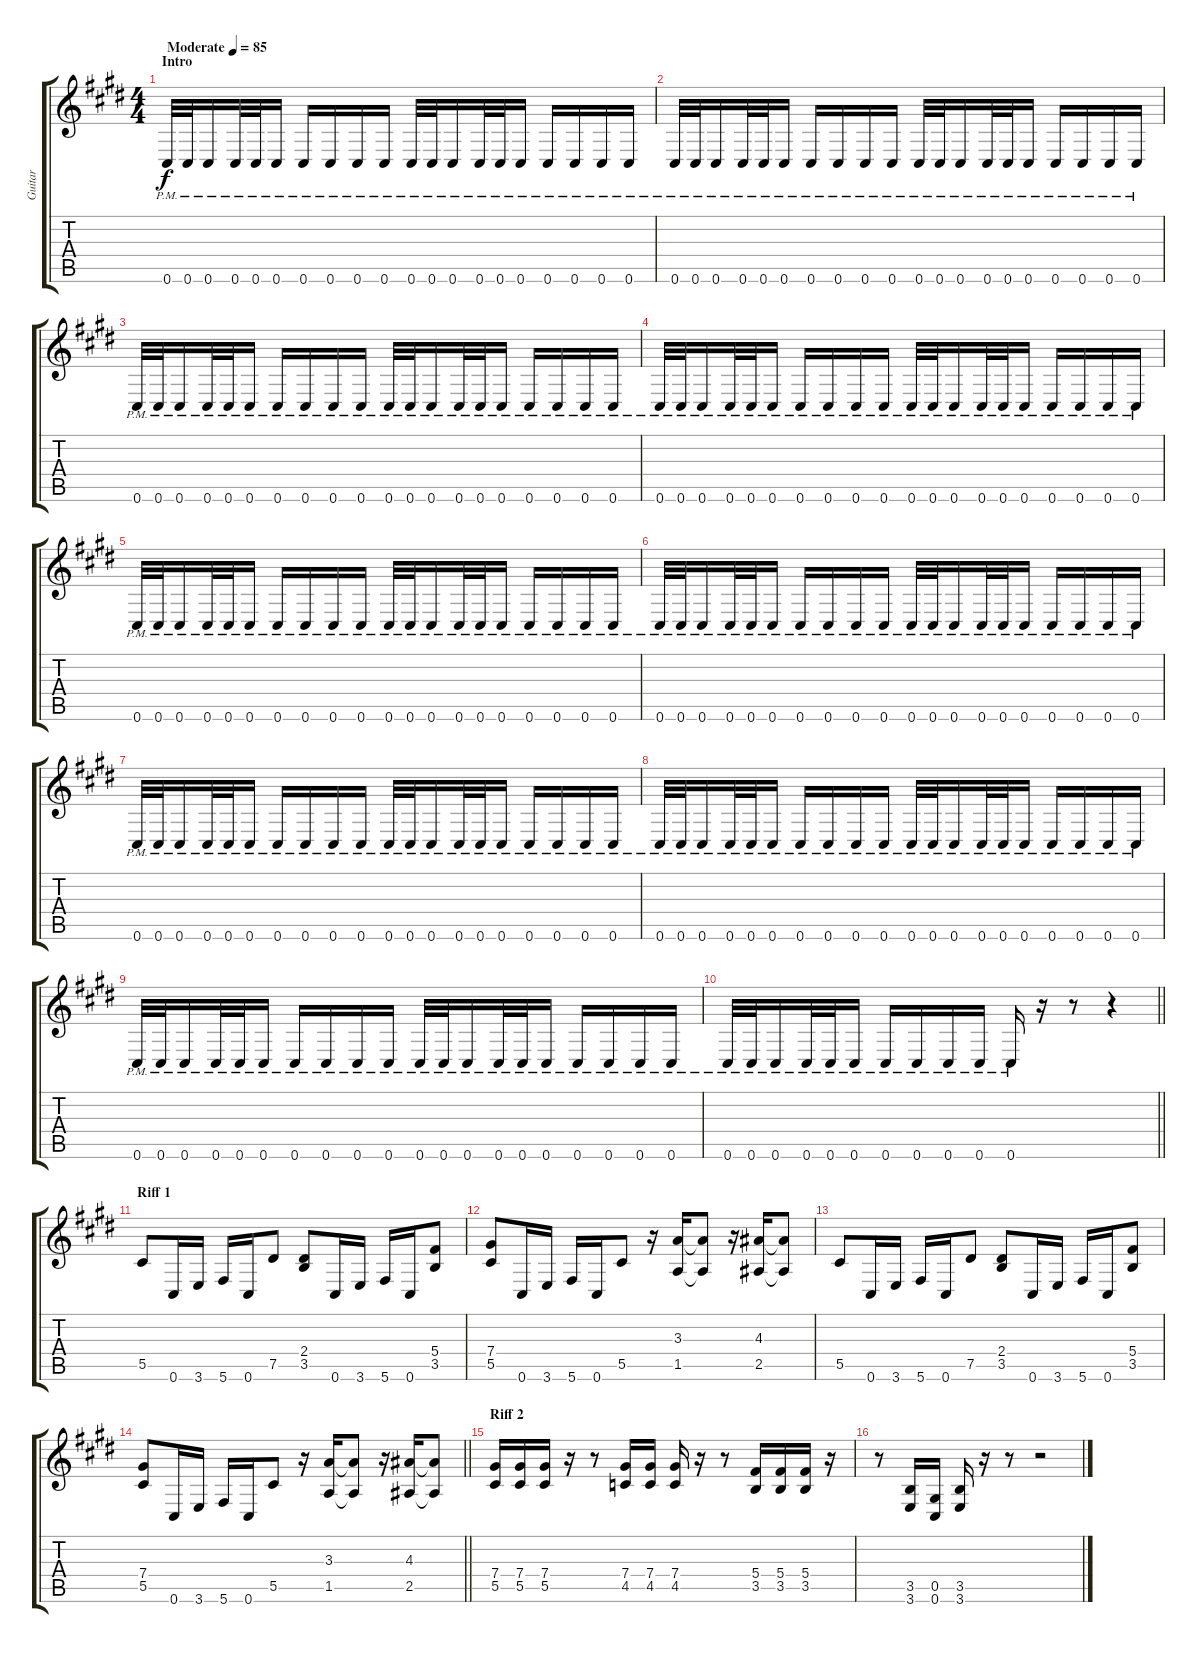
\track ("Guitar" "Guitar") {instrument distortionguitar}
\staff {score tabs}
\tuning (Eb4 Bb3 Gb3 Db3 Ab2 Db2) {hide}
\ts (4 4)
\section ("" "Intro")
\tempo (85 "Moderate")
\clef g2
\ks e
0.6{pm}.32{dy f instrument distortionguitar} 0.6{pm}.32 0.6{pm}.16 0.6{pm}.32 0.6{pm}.32 0.6{pm}.16 0.6{pm}.16 0.6{pm}.16 0.6{pm}.16 0.6{pm}.16 0.6{pm}.32 0.6{pm}.32 0.6{pm}.16 0.6{pm}.32 0.6{pm}.32 0.6{pm}.16 0.6{pm}.16 0.6{pm}.16 0.6{pm}.16 0.6{pm}.16 |
0.6{pm}.32 0.6{pm}.32 0.6{pm}.16 0.6{pm}.32 0.6{pm}.32 0.6{pm}.16 0.6{pm}.16 0.6{pm}.16 0.6{pm}.16 0.6{pm}.16 0.6{pm}.32 0.6{pm}.32 0.6{pm}.16 0.6{pm}.32 0.6{pm}.32 0.6{pm}.16 0.6{pm}.16 0.6{pm}.16 0.6{pm}.16 0.6{pm}.16 |
0.6{pm}.32 0.6{pm}.32 0.6{pm}.16 0.6{pm}.32 0.6{pm}.32 0.6{pm}.16 0.6{pm}.16 0.6{pm}.16 0.6{pm}.16 0.6{pm}.16 0.6{pm}.32 0.6{pm}.32 0.6{pm}.16 0.6{pm}.32 0.6{pm}.32 0.6{pm}.16 0.6{pm}.16 0.6{pm}.16 0.6{pm}.16 0.6{pm}.16 |
0.6{pm}.32 0.6{pm}.32 0.6{pm}.16 0.6{pm}.32 0.6{pm}.32 0.6{pm}.16 0.6{pm}.16 0.6{pm}.16 0.6{pm}.16 0.6{pm}.16 0.6{pm}.32 0.6{pm}.32 0.6{pm}.16 0.6{pm}.32 0.6{pm}.32 0.6{pm}.16 0.6{pm}.16 0.6{pm}.16 0.6{pm}.16 0.6{pm}.16 |
0.6{pm}.32 0.6{pm}.32 0.6{pm}.16 0.6{pm}.32 0.6{pm}.32 0.6{pm}.16 0.6{pm}.16 0.6{pm}.16 0.6{pm}.16 0.6{pm}.16 0.6{pm}.32 0.6{pm}.32 0.6{pm}.16 0.6{pm}.32 0.6{pm}.32 0.6{pm}.16 0.6{pm}.16 0.6{pm}.16 0.6{pm}.16 0.6{pm}.16 |
0.6{pm}.32 0.6{pm}.32 0.6{pm}.16 0.6{pm}.32 0.6{pm}.32 0.6{pm}.16 0.6{pm}.16 0.6{pm}.16 0.6{pm}.16 0.6{pm}.16 0.6{pm}.32 0.6{pm}.32 0.6{pm}.16 0.6{pm}.32 0.6{pm}.32 0.6{pm}.16 0.6{pm}.16 0.6{pm}.16 0.6{pm}.16 0.6{pm}.16 |
0.6{pm}.32 0.6{pm}.32 0.6{pm}.16 0.6{pm}.32 0.6{pm}.32 0.6{pm}.16 0.6{pm}.16 0.6{pm}.16 0.6{pm}.16 0.6{pm}.16 0.6{pm}.32 0.6{pm}.32 0.6{pm}.16 0.6{pm}.32 0.6{pm}.32 0.6{pm}.16 0.6{pm}.16 0.6{pm}.16 0.6{pm}.16 0.6{pm}.16 |
0.6{pm}.32 0.6{pm}.32 0.6{pm}.16 0.6{pm}.32 0.6{pm}.32 0.6{pm}.16 0.6{pm}.16 0.6{pm}.16 0.6{pm}.16 0.6{pm}.16 0.6{pm}.32 0.6{pm}.32 0.6{pm}.16 0.6{pm}.32 0.6{pm}.32 0.6{pm}.16 0.6{pm}.16 0.6{pm}.16 0.6{pm}.16 0.6{pm}.16 |
0.6{pm}.32 0.6{pm}.32 0.6{pm}.16 0.6{pm}.32 0.6{pm}.32 0.6{pm}.16 0.6{pm}.16 0.6{pm}.16 0.6{pm}.16 0.6{pm}.16 0.6{pm}.32 0.6{pm}.32 0.6{pm}.16 0.6{pm}.32 0.6{pm}.32 0.6{pm}.16 0.6{pm}.16 0.6{pm}.16 0.6{pm}.16 0.6{pm}.16 |
\barLineRight lightlight
0.6{pm}.32 0.6{pm}.32 0.6{pm}.16 0.6{pm}.32 0.6{pm}.32 0.6{pm}.16 0.6{pm}.16 0.6{pm}.16 0.6{pm}.16 0.6{pm}.16 0.6{pm}.16 r.16 r.8 r.4 |
\section ("" "Riff 1")
5.5.8 0.6.16 3.6.16 5.6.16 0.6.16 7.5.8 (2.4 3.5).8 0.6.16 3.6.16 5.6.16 0.6.16 (5.4 3.5).8 |
(7.4 5.5).8 0.6.16 3.6.16 5.6.16 0.6.16 5.5.8 r.16 (3.3 1.5).16 (3.3{t} 1.5{t}).8 r.16 (4.3 2.5).16 (4.3{t} 2.5{t}).8 |
5.5.8 0.6.16 3.6.16 5.6.16 0.6.16 7.5.8 (2.4 3.5).8 0.6.16 3.6.16 5.6.16 0.6.16 (5.4 3.5).8 |
\barLineRight lightlight
(7.4 5.5).8 0.6.16 3.6.16 5.6.16 0.6.16 5.5.8 r.16 (3.3 1.5).16 (3.3{t} 1.5{t}).8 r.16 (4.3 2.5).16 (4.3{t} 2.5{t}).8 |
\section ("" "Riff 2")
(7.4 5.5).16 (7.4 5.5).16 (7.4 5.5).16 r.16 r.8 (7.4 4.5).16 (7.4 4.5).16 (7.4 4.5).16 r.16 r.8 (5.4 3.5).16 (5.4 3.5).16 (5.4 3.5).16 r.16 |
r.8 (3.5 3.6).16 (0.5 0.6).16 (3.5 3.6).16 r.16 r.8 r.2
